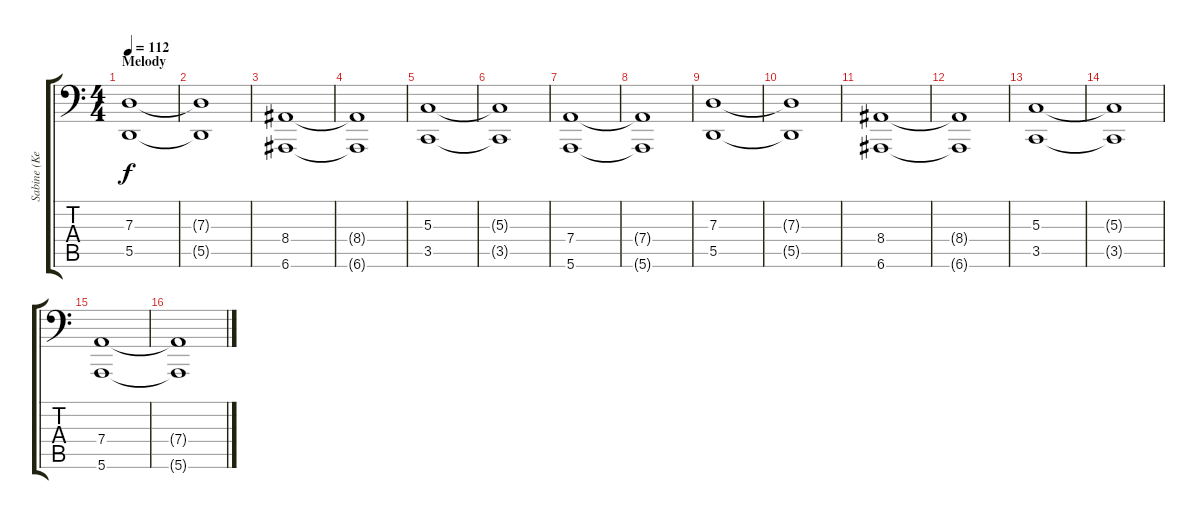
\track ("Sabine (KeybLow)" "Sabine (Ke") {instrument stringensemble1}
\staff {score tabs}
\tuning (E3 B2 G2 D2 A1 E1) {hide}
\ts (4 4)
\section ("" "Melody")
\tempo 112
\clef f4
\ks c
(7.3 5.5).1{dy f volume 13} |
(7.3{t} 5.5{t}).1 |
(8.4 6.6).1 |
(8.4{t} 6.6{t}).1 |
(5.3 3.5).1 |
(5.3{t} 3.5{t}).1 |
(7.4 5.6).1 |
(7.4{t} 5.6{t}).1 |
(7.3 5.5).1 |
(7.3{t} 5.5{t}).1 |
(8.4 6.6).1 |
(8.4{t} 6.6{t}).1 |
(5.3 3.5).1 |
(5.3{t} 3.5{t}).1 |
(7.4 5.6).1 |
(7.4{t} 5.6{t}).1
